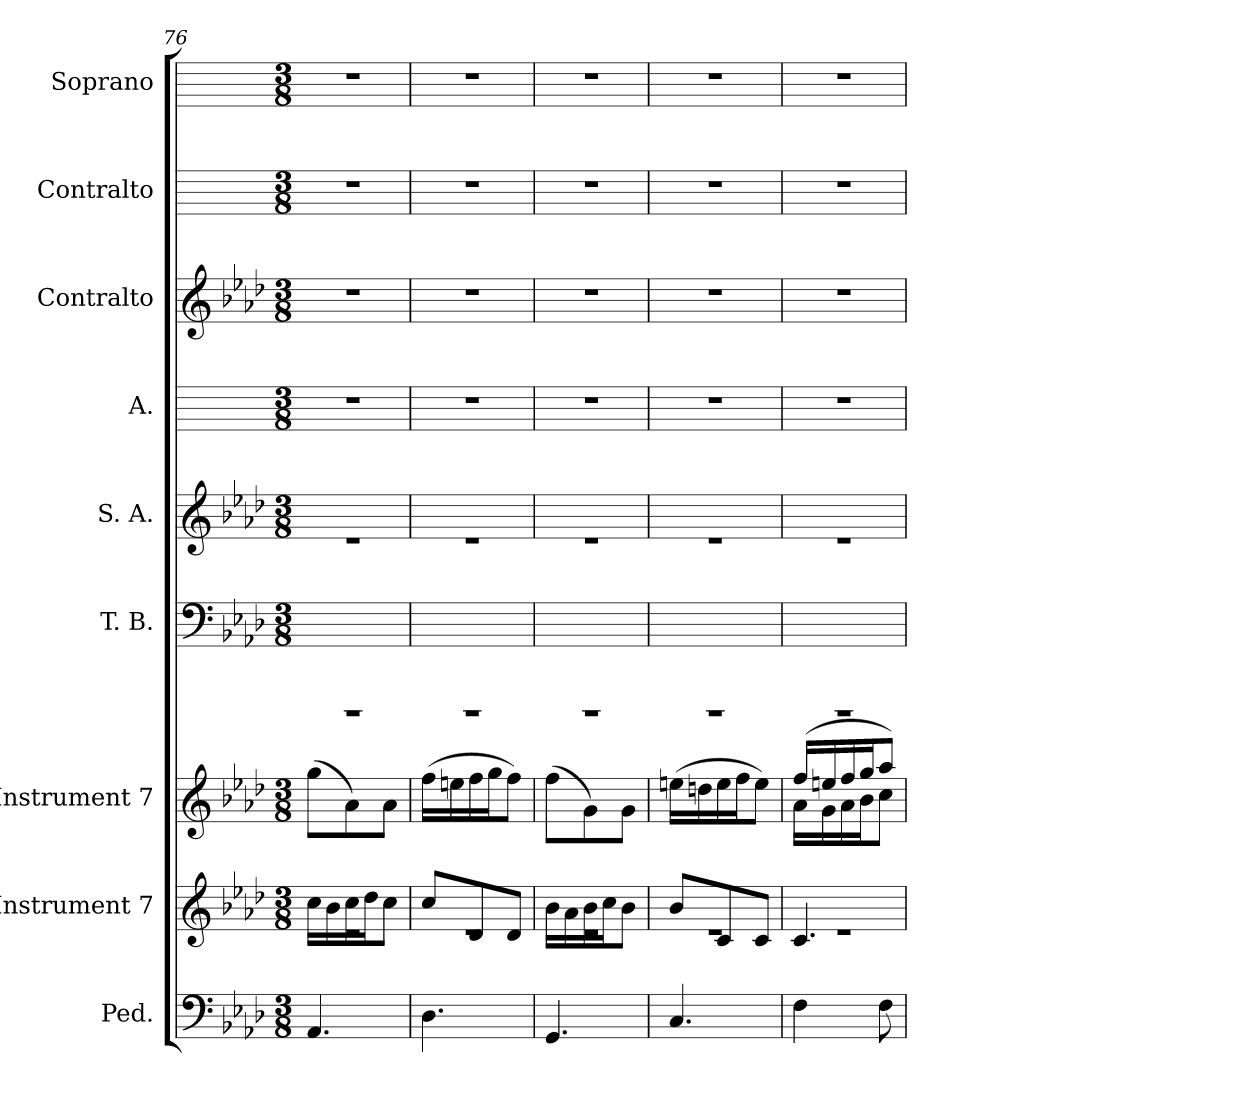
**kern	**kern	**kern	**kern	**kern	**kern	**kern	**kern	**kern
*part9	*part8	*part7	*part6	*part5	*part4	*part3	*part2	*part1
*staff9	*staff8	*staff7	*staff6	*staff5	*staff4	*staff3	*staff2	*staff1
*I"Ped.	*I"Instrument 7	*I"Instrument 7	*I"T.  B.	*I"S.  A.	*I"A.	*I"Contralto	*I"Contralto	*I"Soprano
*	*	*	*I'T.  B.	*I'S.  A.	*	*	*	*
*clefF4	*clefG2	*clefG2	*clefF4	*clefG2	*	*clefG2	*	*
*k[b-e-a-d-]	*k[b-e-a-d-]	*k[b-e-a-d-]	*k[b-e-a-d-]	*k[b-e-a-d-]	*k[]	*k[b-e-a-d-]	*k[]	*k[]
*A-:	*A-:	*A-:	*A-:	*A-:	*C:	*A-:	*C:	*C:
*M3/8	*M3/8	*M3/8	*M3/8	*M3/8	*M3/8	*M3/8	*M3/8	*M3/8
=76	=76	=76	=76	=76	=76	=76	=76	=76
*	*^	*	*	*	*	*	*	*
4.AA-/	4.rf	16cc\L	(>8gg\L	4.rCCC	4.rf	4.r	4.r	4.r	4.r
.	.	16b-\	.	.	.	.	.	.	.
.	.	16cc\	8a-\)	.	.	.	.	.	.
.	.	16dd-\	.	.	.	.	.	.	.
.	.	8cc\J	8a-\J	.	.	.	.	.	.
!!LO:LB:g=z
=77	=77	=77	=77	=77	=77	=77	=77	=77	=77
4.D-\	4.rf	8cc/L	(>16ff\L	4.rCCC	4.re	4.r	4.r	4.r	4.r
.	.	.	16een\	.	.	.	.	.	.
.	.	8d-/	16ff\	.	.	.	.	.	.
.	.	.	16gg\	.	.	.	.	.	.
.	.	8d-/J	8ff\J)	.	.	.	.	.	.
=78	=78	=78	=78	=78	=78	=78	=78	=78	=78
4.GG/	4.rf	16b-\L	(>8ff\L	4.rCCC	4.re	4.r	4.r	4.r	4.r
.	.	16a-\	.	.	.	.	.	.	.
.	.	16b-\	8g\)	.	.	.	.	.	.
.	.	16cc\	.	.	.	.	.	.	.
.	.	8b-\J	8g\J	.	.	.	.	.	.
=79	=79	=79	=79	=79	=79	=79	=79	=79	=79
4.C/	4.rf	8b-/L	(>16een\L	4.rCCC	4.re	4.r	4.r	4.r	4.r
.	.	.	16ddn\	.	.	.	.	.	.
.	.	8c/	16ee\	.	.	.	.	.	.
.	.	.	16ff\	.	.	.	.	.	.
.	.	8c/J	8ee\J)	.	.	.	.	.	.
=80	=80	=80	=80	=80	=80	=80	=80	=80	=80
*	*	*	*^	*	*	*	*	*	*
4F\	4.rf	4.c/	(>16ff/L	16a-\L	4.rCCC	4.re	4.r	4.r	4.r	4.r
.	.	.	16een/	16g\	.	.	.	.	.	.
.	.	.	16ff/	16a-\	.	.	.	.	.	.
.	.	.	16gg/	16b-\	.	.	.	.	.	.
8F\	.	.	8aa-/J)	8cc\J	.	.	.	.	.	.
*	*v	*v	*	*	*	*	*	*	*	*
*	*	*v	*v	*	*	*	*	*	*
=	=	=	=	=	=	=	=	=
*-	*-	*-	*-	*-	*-	*-	*-	*-
